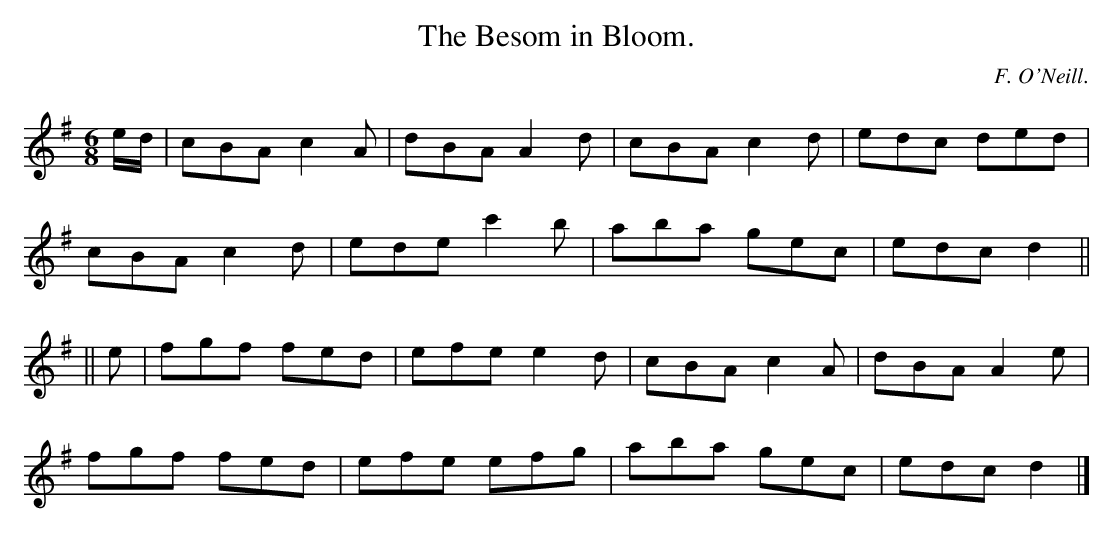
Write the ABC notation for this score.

X:1
T: The Besom in Bloom.
C: F. O'Neill.
M: 6/8
K: Dmix
e/d/|cBA c2 A|dBA A2 d|cBA c2 d|edc ded|
cBA c2 d|ede c'2 b|aba gec|edc d2||
||e|fgf fed|efe e2 d|cBA c2 A|dBA A2 e|
fgf fed|efe efg|aba gec|edc d2|]
